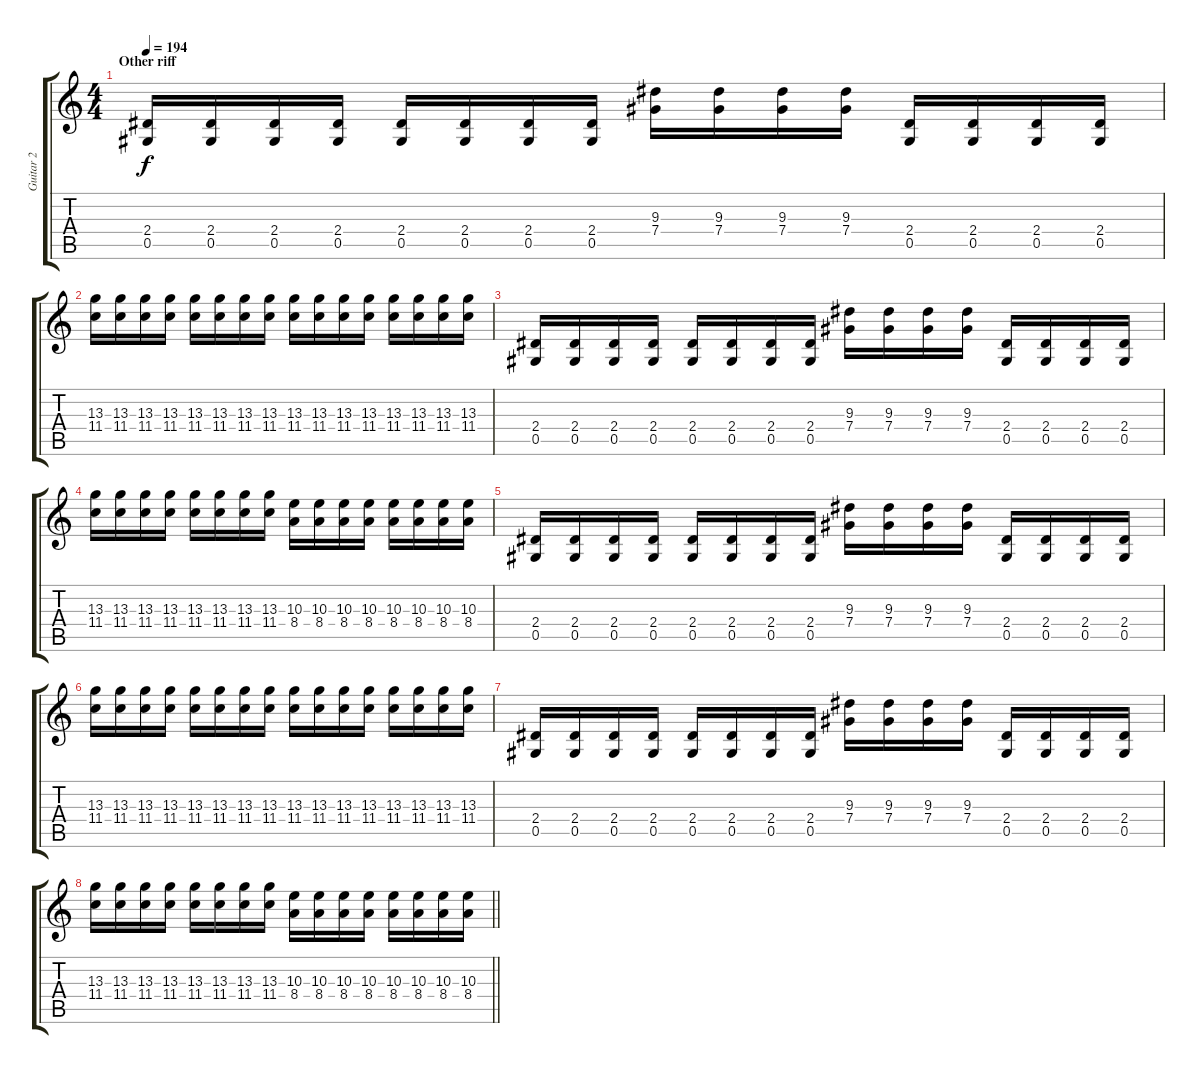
\track ("Guitar 2" "Guitar 2") {instrument overdrivenguitar}
\staff {score tabs}
\tuning (Eb4 Bb3 Gb3 Db3 Ab2 Eb2) {hide}
\ts (4 4)
\section ("" "Other riff")
\tempo 194
\clef g2
\ks c
(2.4 0.5).16{dy f} (2.4 0.5).16 (2.4 0.5).16 (2.4 0.5).16 (2.4 0.5).16 (2.4 0.5).16 (2.4 0.5).16 (2.4 0.5).16 (9.3 7.4).16 (9.3 7.4).16 (9.3 7.4).16 (9.3 7.4).16 (2.4 0.5).16 (2.4 0.5).16 (2.4 0.5).16 (2.4 0.5).16 |
(13.3 11.4).16 (13.3 11.4).16 (13.3 11.4).16 (13.3 11.4).16 (13.3 11.4).16 (13.3 11.4).16 (13.3 11.4).16 (13.3 11.4).16 (13.3 11.4).16 (13.3 11.4).16 (13.3 11.4).16 (13.3 11.4).16 (13.3 11.4).16 (13.3 11.4).16 (13.3 11.4).16 (13.3 11.4).16 |
(2.4 0.5).16 (2.4 0.5).16 (2.4 0.5).16 (2.4 0.5).16 (2.4 0.5).16 (2.4 0.5).16 (2.4 0.5).16 (2.4 0.5).16 (9.3 7.4).16 (9.3 7.4).16 (9.3 7.4).16 (9.3 7.4).16 (2.4 0.5).16 (2.4 0.5).16 (2.4 0.5).16 (2.4 0.5).16 |
(13.3 11.4).16 (13.3 11.4).16 (13.3 11.4).16 (13.3 11.4).16 (13.3 11.4).16 (13.3 11.4).16 (13.3 11.4).16 (13.3 11.4).16 (10.3 8.4).16 (10.3 8.4).16 (10.3 8.4).16 (10.3 8.4).16 (10.3 8.4).16 (10.3 8.4).16 (10.3 8.4).16 (10.3 8.4).16 |
(2.4 0.5).16 (2.4 0.5).16 (2.4 0.5).16 (2.4 0.5).16 (2.4 0.5).16 (2.4 0.5).16 (2.4 0.5).16 (2.4 0.5).16 (9.3 7.4).16 (9.3 7.4).16 (9.3 7.4).16 (9.3 7.4).16 (2.4 0.5).16 (2.4 0.5).16 (2.4 0.5).16 (2.4 0.5).16 |
(13.3 11.4).16 (13.3 11.4).16 (13.3 11.4).16 (13.3 11.4).16 (13.3 11.4).16 (13.3 11.4).16 (13.3 11.4).16 (13.3 11.4).16 (13.3 11.4).16 (13.3 11.4).16 (13.3 11.4).16 (13.3 11.4).16 (13.3 11.4).16 (13.3 11.4).16 (13.3 11.4).16 (13.3 11.4).16 |
(2.4 0.5).16 (2.4 0.5).16 (2.4 0.5).16 (2.4 0.5).16 (2.4 0.5).16 (2.4 0.5).16 (2.4 0.5).16 (2.4 0.5).16 (9.3 7.4).16 (9.3 7.4).16 (9.3 7.4).16 (9.3 7.4).16 (2.4 0.5).16 (2.4 0.5).16 (2.4 0.5).16 (2.4 0.5).16 |
\barLineRight lightlight
(13.3 11.4).16 (13.3 11.4).16 (13.3 11.4).16 (13.3 11.4).16 (13.3 11.4).16 (13.3 11.4).16 (13.3 11.4).16 (13.3 11.4).16 (10.3 8.4).16 (10.3 8.4).16 (10.3 8.4).16 (10.3 8.4).16 (10.3 8.4).16 (10.3 8.4).16 (10.3 8.4).16 (10.3 8.4).16
